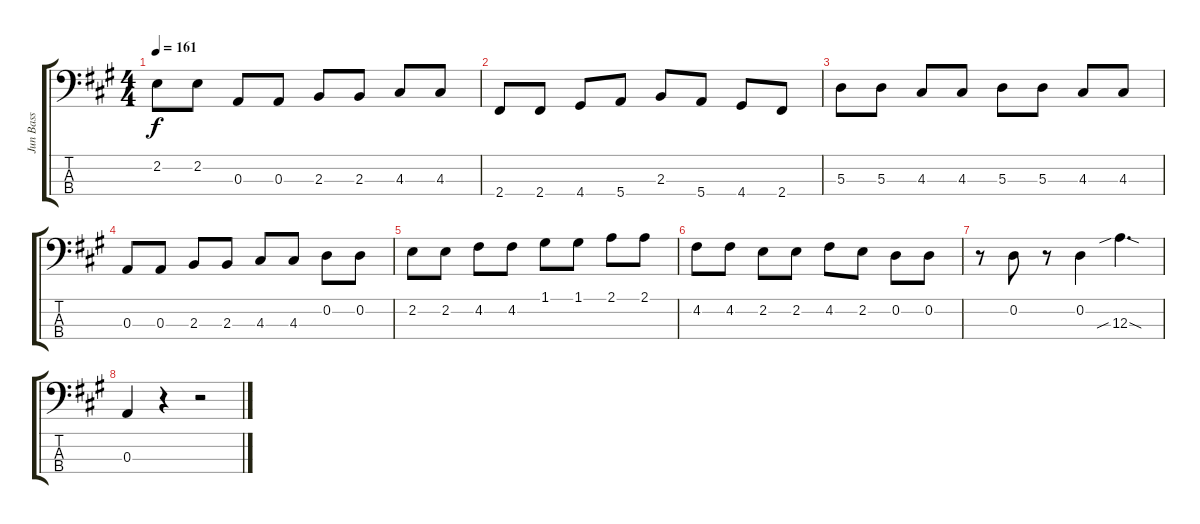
\track ("Jun Bass" "Jun Bass") {instrument electricbassfinger}
\staff {score tabs}
\tuning (G2 D2 A1 E1) {hide}
\ts (4 4)
\tempo 161
\clef f4
\ks a
2.2.8{dy f} 2.2.8 0.3.8 0.3.8 2.3.8 2.3.8 4.3.8 4.3.8 |
2.4.8 2.4.8 4.4.8 5.4.8 2.3.8 5.4.8 4.4.8 2.4.8 |
5.3.8 5.3.8 4.3.8 4.3.8 5.3.8 5.3.8 4.3.8 4.3.8 |
0.3.8 0.3.8 2.3.8 2.3.8 4.3.8 4.3.8 0.2.8 0.2.8 |
2.2.8 2.2.8 4.2.8 4.2.8 1.1.8 1.1.8 2.1.8 2.1.8 |
4.2.8 4.2.8 2.2.8 2.2.8 4.2.8 2.2.8 0.2.8 0.2.8 |
r.8 0.2.8 r.8 0.2.4 12.3{sib sod}.4{d} |
0.3.4 r.4 r.2
